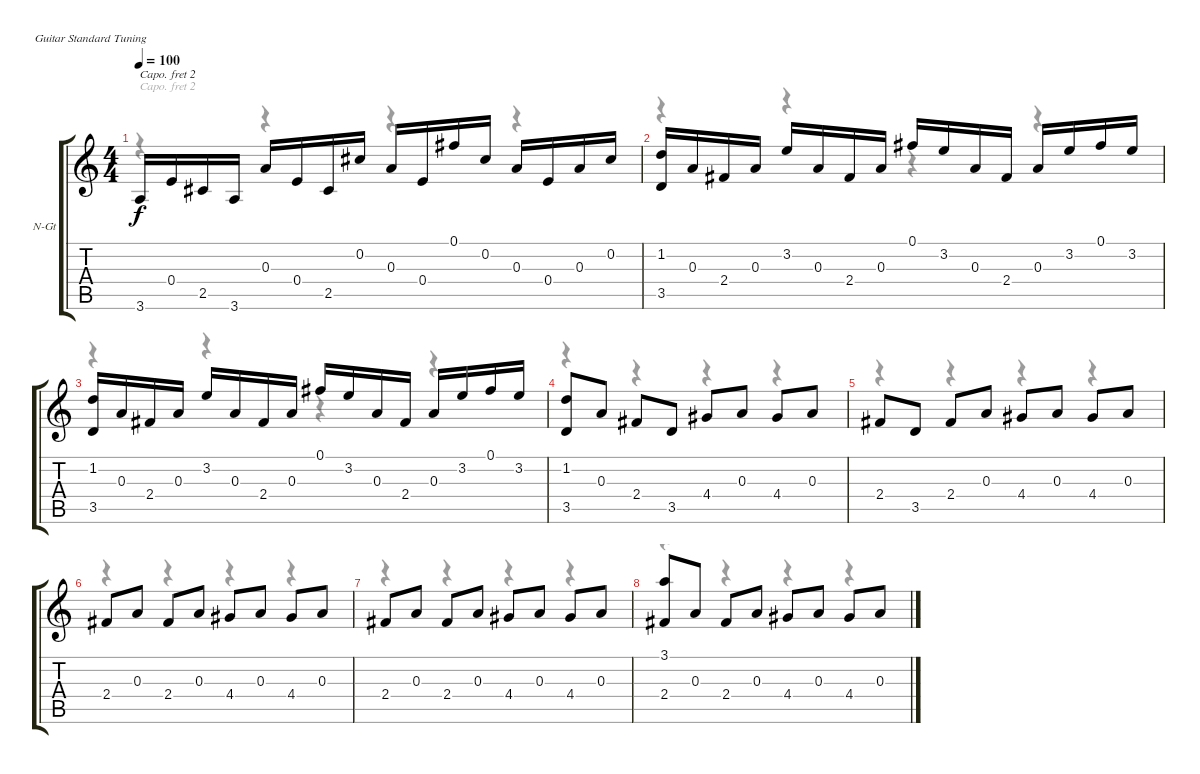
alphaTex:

\bracketExtendMode groupsimilarinstruments
\firstSystemTrackNameOrientation horizontal
\otherSystemsTrackNameOrientation horizontal
\track ("Track 1" "N-Gt") {instrument acousticguitarnylon}
\staff {score tabs}
\capo 2
\tuning (E4 B3 G3 D3 A2 E2)
\voice
\ts (4 4)
\tempo 100
\clef g2
\ks c
3.6.16{dy f} 0.4.16 2.5.16 3.6.16 0.3.16 0.4.16 2.5.16 0.2.16 0.3.16 0.4.16 0.1.16 0.2.16 0.3.16 0.4.16 0.3.16 0.2.16 |
(1.2 3.5).16 0.3.16 2.4.16 0.3.16 3.2.16 0.3.16 2.4.16 0.3.16 0.1.16 3.2.16 0.3.16 2.4.16 0.3.16 3.2.16 0.1.16 3.2.16 |
(1.2 3.5).16 0.3.16 2.4.16 0.3.16 3.2.16 0.3.16 2.4.16 0.3.16 0.1.16 3.2.16 0.3.16 2.4.16 0.3.16 3.2.16 0.1.16 3.2.16 |
(1.2 3.5).8 0.3.8 2.4.8 3.5.8 4.4.8 0.3.8 4.4.8 0.3.8 |
2.4.8 3.5.8 2.4.8 0.3.8 4.4.8 0.3.8 4.4.8 0.3.8 |
2.4.8 0.3.8 2.4.8 0.3.8 4.4.8 0.3.8 4.4.8 0.3.8 |
2.4.8 0.3.8 2.4.8 0.3.8 4.4.8 0.3.8 4.4.8 0.3.8 |
(3.1 2.4).8 0.3.8 2.4.8 0.3.8 4.4.8 0.3.8 4.4.8 0.3.8
\voice
\clef g2
\ottava regular
\simile none
\ks c
r.4{dy mf} r.4 r.4 r.4 |
r.4 r.4 r.4 r.4 |
r.4 r.4 r.4 r.4 |
r.4 r.4 r.4 r.4 |
r.4 r.4 r.4 r.4 |
r.4 r.4 r.4 r.4 |
r.4 r.4 r.4 r.4 |
r.4 r.4 r.4 r.4
